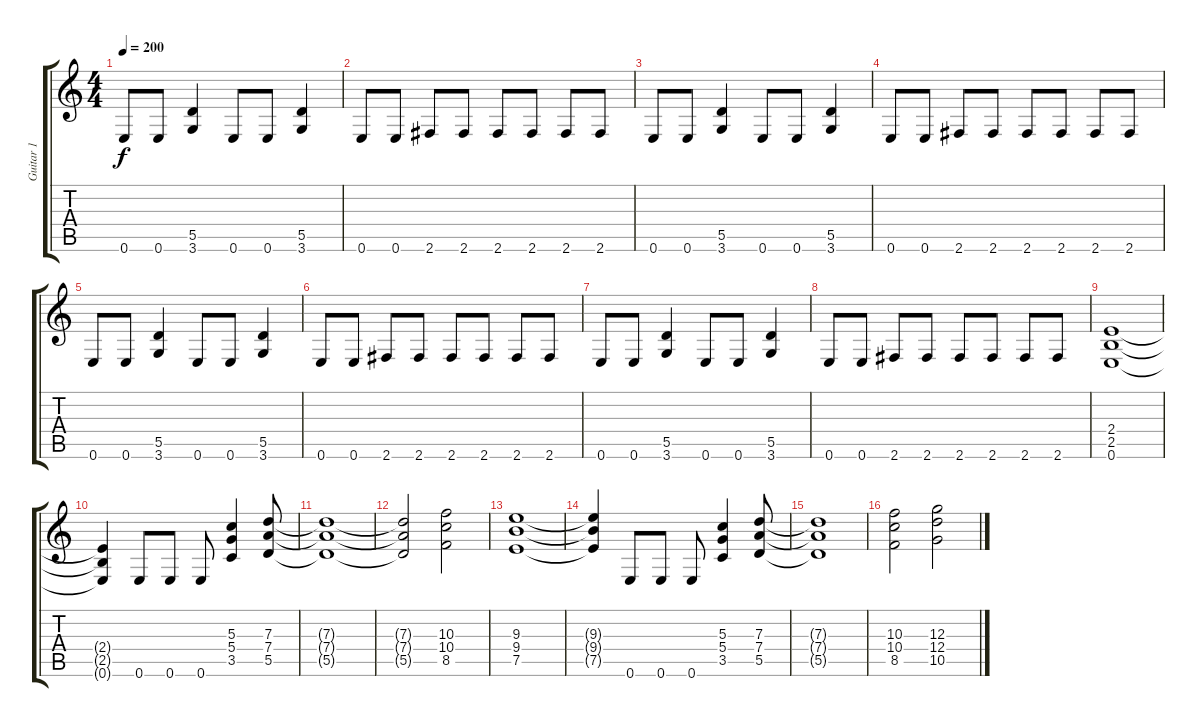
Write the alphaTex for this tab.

\track ("Guitar 1" "Guitar 1") {instrument distortionguitar}
\staff {score tabs}
\tuning (E4 B3 G3 D3 A2 E2) {hide}
\ts (4 4)
\tempo 200
\clef g2
\ks c
0.6.8{dy f} 0.6.8 (5.5 3.6).4 0.6.8 0.6.8 (5.5 3.6).4 |
0.6.8 0.6.8 2.6.8 2.6.8 2.6.8 2.6.8 2.6.8 2.6.8 |
0.6.8 0.6.8 (5.5 3.6).4 0.6.8 0.6.8 (5.5 3.6).4 |
0.6.8 0.6.8 2.6.8 2.6.8 2.6.8 2.6.8 2.6.8 2.6.8 |
0.6.8 0.6.8 (5.5 3.6).4 0.6.8 0.6.8 (5.5 3.6).4 |
0.6.8 0.6.8 2.6.8 2.6.8 2.6.8 2.6.8 2.6.8 2.6.8 |
0.6.8 0.6.8 (5.5 3.6).4 0.6.8 0.6.8 (5.5 3.6).4 |
0.6.8 0.6.8 2.6.8 2.6.8 2.6.8 2.6.8 2.6.8 2.6.8 |
(2.4 2.5 0.6).1 |
(2.4{t} 2.5{t} 0.6{t}).4 0.6.8 0.6.8 0.6.8 (5.3 5.4 3.5).4 (7.3 7.4 5.5).8 |
(7.3{t} 7.4{t} 5.5{t}).1 |
(7.3{t} 7.4{t} 5.5{t}).2 (10.3 10.4 8.5).2 |
(9.3 9.4 7.5).1 |
(9.3{t} 9.4{t} 7.5{t}).4 0.6.8 0.6.8 0.6.8 (5.3 5.4 3.5).4 (7.3 7.4 5.5).8 |
(7.3{t} 7.4{t} 5.5{t}).1 |
(10.3 10.4 8.5).2 (12.3 12.4 10.5).2
